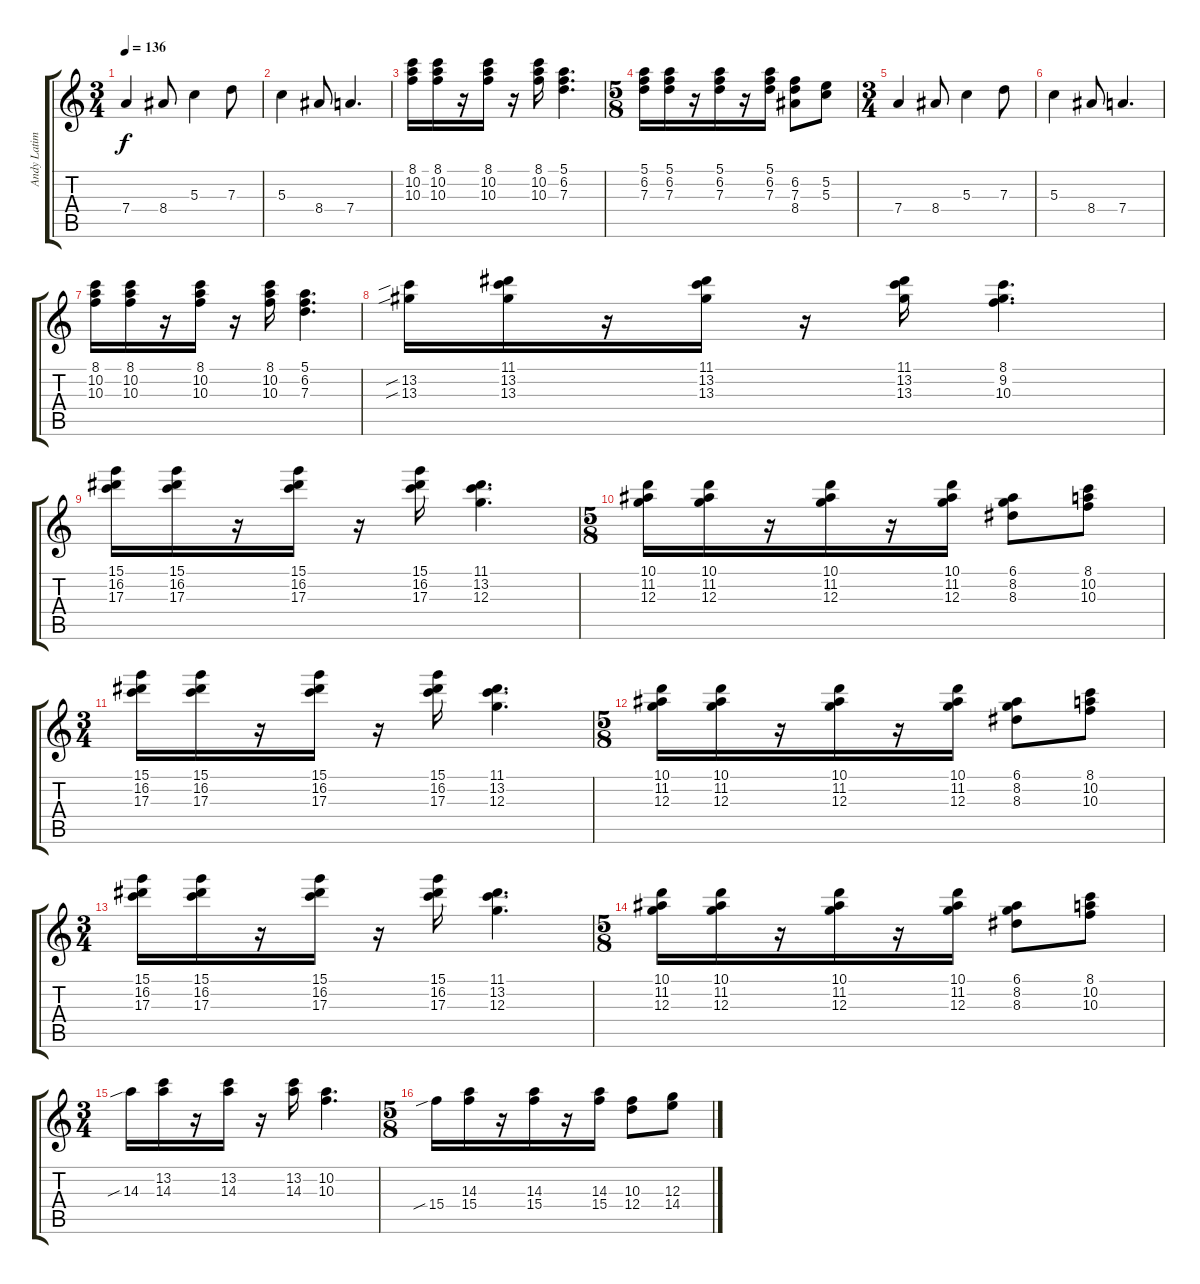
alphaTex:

\track ("Andy Latimer" "Andy Latim") {instrument overdrivenguitar}
\staff {score tabs}
\tuning (E4 B3 G3 D3 A2 E2) {hide}
\ts (3 4)
\tempo 136
\clef g2
\ks c
7.4.4{dy f} 8.4.8 5.3.4 7.3.8 |
5.3.4 8.4.8 7.4.4{d} |
(8.1 10.2 10.3).16 (8.1 10.2 10.3).16 r.16 (8.1 10.2 10.3).16 r.16 (8.1 10.2 10.3).16 (5.1 6.2 7.3).4{d} |
\ts (5 8)
(5.1 6.2 7.3).16 (5.1 6.2 7.3).16 r.16 (5.1 6.2 7.3).16 r.16 (5.1 6.2 7.3).16 (6.2 7.3 8.4).8 (5.2 5.3).8 |
\ts (3 4)
7.4.4 8.4.8 5.3.4 7.3.8 |
5.3.4 8.4.8 7.4.4{d} |
(8.1 10.2 10.3).16 (8.1 10.2 10.3).16 r.16 (8.1 10.2 10.3).16 r.16 (8.1 10.2 10.3).16 (5.1 6.2 7.3).4{d} |
(13.2{sib} 13.3{sib}).16 (11.1 13.2 13.3).16 r.16 (11.1 13.2 13.3).16 r.16 (11.1 13.2 13.3).16 (8.1 9.2 10.3).4{d} |
(15.1 16.2 17.3).16 (15.1 16.2 17.3).16 r.16 (15.1 16.2 17.3).16 r.16 (15.1 16.2 17.3).16 (11.1 13.2 12.3).4{d} |
\ts (5 8)
(10.1 11.2 12.3).16 (10.1 11.2 12.3).16 r.16 (10.1 11.2 12.3).16 r.16 (10.1 11.2 12.3).16 (6.1 8.2 8.3).8 (8.1 10.2 10.3).8 |
\ts (3 4)
(15.1 16.2 17.3).16 (15.1 16.2 17.3).16 r.16 (15.1 16.2 17.3).16 r.16 (15.1 16.2 17.3).16 (11.1 13.2 12.3).4{d} |
\ts (5 8)
(10.1 11.2 12.3).16 (10.1 11.2 12.3).16 r.16 (10.1 11.2 12.3).16 r.16 (10.1 11.2 12.3).16 (6.1 8.2 8.3).8 (8.1 10.2 10.3).8 |
\ts (3 4)
(15.1 16.2 17.3).16 (15.1 16.2 17.3).16 r.16 (15.1 16.2 17.3).16 r.16 (15.1 16.2 17.3).16 (11.1 13.2 12.3).4{d} |
\ts (5 8)
(10.1 11.2 12.3).16 (10.1 11.2 12.3).16 r.16 (10.1 11.2 12.3).16 r.16 (10.1 11.2 12.3).16 (6.1 8.2 8.3).8 (8.1 10.2 10.3).8 |
\ts (3 4)
14.3{sib}.16 (13.2 14.3).16 r.16 (13.2 14.3).16 r.16 (13.2 14.3).16 (10.2 10.3).4{d} |
\ts (5 8)
15.4{sib}.16 (14.3 15.4).16 r.16 (14.3 15.4).16 r.16 (14.3 15.4).16 (10.3 12.4).8 (12.3 14.4).8
